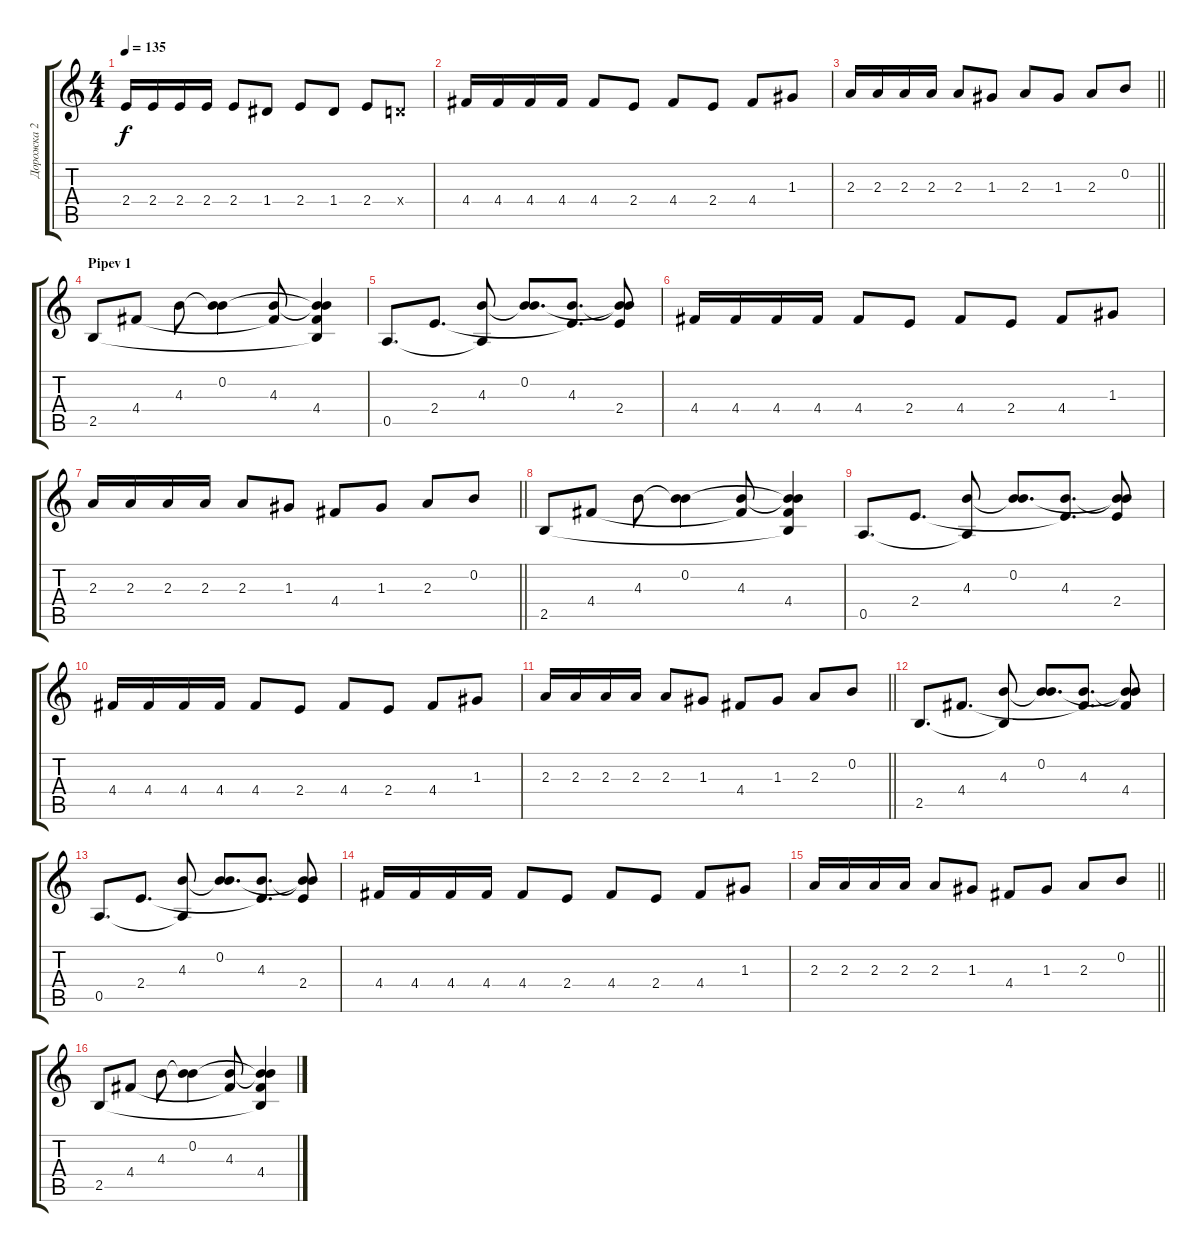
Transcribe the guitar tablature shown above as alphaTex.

\track ("Дорожка 2" "Дорожка 2") {instrument acousticguitarsteel}
\staff {score tabs}
\tuning (E4 B3 G3 D3 A2 E2) {hide}
\ts (4 4)
\tempo 135
\clef g2
\ks c
2.4.16{dy f} 2.4.16 2.4.16 2.4.16 2.4.8 1.4.8 2.4.8 1.4.8 2.4.8 0.4{x}.8 |
4.4.16 4.4.16 4.4.16 4.4.16 4.4.8 2.4.8 4.4.8 2.4.8 4.4.8 1.3.8 |
\barLineRight lightlight
2.3.16 2.3.16 2.3.16 2.3.16 2.3.8 1.3.8 2.3.8 1.3.8 2.3.8 0.2.8 |
\section ("" "Pipev 1")
2.5.8 4.4.8 4.3.8 (0.2 4.3{t}).4 (4.3 4.4{t}).8 (0.2{t} 4.3{t} 4.4 2.5{t}).4 |
0.5.8{d} 2.4.8{d} (4.3 0.5{t}).8 (0.2 4.3{t}).8{d} (4.3 2.4{t}).8{d} (0.2{t} 4.3{t} 2.4).8 |
4.4.16 4.4.16 4.4.16 4.4.16 4.4.8 2.4.8 4.4.8 2.4.8 4.4.8 1.3.8 |
\barLineRight lightlight
2.3.16 2.3.16 2.3.16 2.3.16 2.3.8 1.3.8 4.4.8 1.3.8 2.3.8 0.2.8 |
2.5.8 4.4.8 4.3.8 (0.2 4.3{t}).4 (4.3 4.4{t}).8 (0.2{t} 4.3{t} 4.4 2.5{t}).4 |
0.5.8{d} 2.4.8{d} (4.3 0.5{t}).8 (0.2 4.3{t}).8{d} (4.3 2.4{t}).8{d} (0.2{t} 4.3{t} 2.4).8 |
4.4.16 4.4.16 4.4.16 4.4.16 4.4.8 2.4.8 4.4.8 2.4.8 4.4.8 1.3.8 |
\barLineRight lightlight
2.3.16 2.3.16 2.3.16 2.3.16 2.3.8 1.3.8 4.4.8 1.3.8 2.3.8 0.2.8 |
2.5.8{d} 4.4.8{d} (4.3 2.5{t}).8 (0.2 4.3{t}).8{d} (4.3 4.4{t}).8{d} (0.2{t} 4.3{t} 4.4).8 |
0.5.8{d} 2.4.8{d} (4.3 0.5{t}).8 (0.2 4.3{t}).8{d} (4.3 2.4{t}).8{d} (0.2{t} 4.3{t} 2.4).8 |
4.4.16 4.4.16 4.4.16 4.4.16 4.4.8 2.4.8 4.4.8 2.4.8 4.4.8 1.3.8 |
\barLineRight lightlight
2.3.16 2.3.16 2.3.16 2.3.16 2.3.8 1.3.8 4.4.8 1.3.8 2.3.8 0.2.8 |
2.5.8 4.4.8 4.3.8 (0.2 4.3{t}).4 (4.3 4.4{t}).8 (0.2{t} 4.3{t} 4.4 2.5{t}).4
